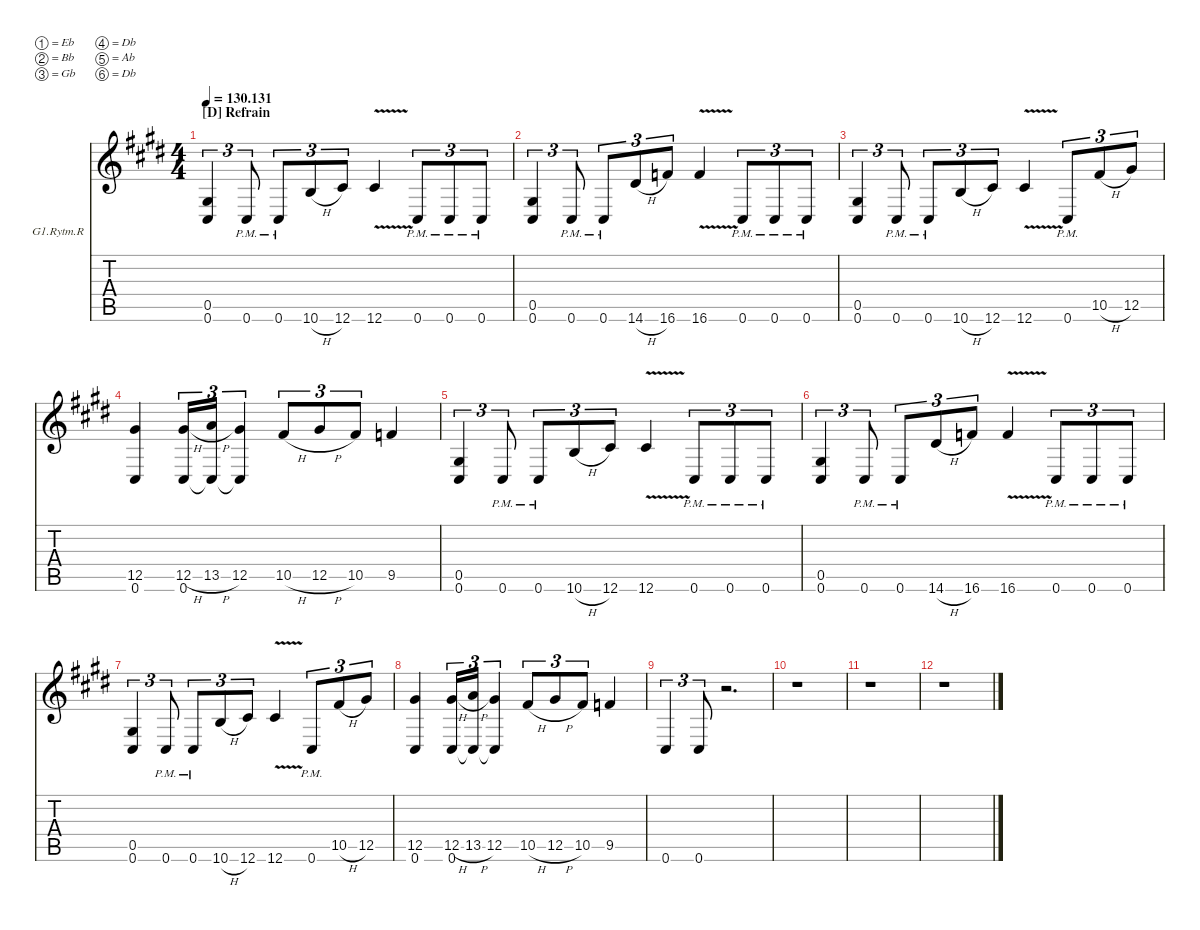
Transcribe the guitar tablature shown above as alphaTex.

\defaultSystemsLayout 4
\hideDynamics
\bracketExtendMode nobrackets
\firstSystemTrackNameOrientation horizontal
\otherSystemsTrackNameOrientation horizontal
\track ("GTR1_Rythm R" "G1.Rytm.R") {defaultSystemsLayout 4 instrument distortionguitar}
\staff {score tabs}
\tuning (Eb4 Bb3 Gb3 Db3 Ab2 Db2)
\ts (4 4)
\section ("D" "Refrain")
\tempo
130.131
\accidentals auto
\clef g2
\ottava regular
\simile none
\ks e
(0.6 0.5).4{tu (3 2) dy mf} 0.6{pm}.8{tu (3 2)} 0.6{pm}.8{tu (3 2)} 10.6{h}.8{tu (3 2)} 12.6.8{tu (3 2)} 12.6{v}.4 0.6{pm}.8{tu (3 2)} 0.6{pm}.8{tu (3 2)} 0.6{pm}.8{tu (3 2)} |
(0.6 0.5).4{tu (3 2)} 0.6{pm}.8{tu (3 2)} 0.6{pm}.8{tu (3 2)} 14.6{h}.8{tu (3 2)} 16.6.8{tu (3 2)} 16.6{v}.4 0.6{pm}.8{tu (3 2)} 0.6{pm}.8{tu (3 2)} 0.6{pm}.8{tu (3 2)} |
(0.6 0.5).4{tu (3 2)} 0.6{pm}.8{tu (3 2)} 0.6{pm}.8{tu (3 2)} 10.6{h}.8{tu (3 2)} 12.6.8{tu (3 2)} 12.6{v}.4 0.6{pm}.8{tu (3 2)} 10.5{h}.8{tu (3 2)} 12.5.8{tu (3 2)} |
(12.5 0.6).4 (12.5{h} 0.6).16{tu (3 2)} (13.5{h} 0.6{t}).16{tu (3 2)} (12.5 0.6{t}).4{tu (3 2)} 10.5{h}.8{tu (3 2)} 12.5{h}.8{tu (3 2)} 10.5.8{tu (3 2)} 9.5.4 |
(0.6 0.5).4{tu (3 2)} 0.6{pm}.8{tu (3 2)} 0.6{pm}.8{tu (3 2)} 10.6{h}.8{tu (3 2)} 12.6.8{tu (3 2)} 12.6{v}.4 0.6{pm}.8{tu (3 2)} 0.6{pm}.8{tu (3 2)} 0.6{pm}.8{tu (3 2)} |
(0.6 0.5).4{tu (3 2)} 0.6{pm}.8{tu (3 2)} 0.6{pm}.8{tu (3 2)} 14.6{h}.8{tu (3 2)} 16.6.8{tu (3 2)} 16.6{v}.4 0.6{pm}.8{tu (3 2)} 0.6{pm}.8{tu (3 2)} 0.6{pm}.8{tu (3 2)} |
(0.6 0.5).4{tu (3 2)} 0.6{pm}.8{tu (3 2)} 0.6{pm}.8{tu (3 2)} 10.6{h}.8{tu (3 2)} 12.6.8{tu (3 2)} 12.6{v}.4 0.6{pm}.8{tu (3 2)} 10.5{h}.8{tu (3 2)} 12.5.8{tu (3 2)} |
(12.5 0.6).4 (12.5{h} 0.6).16{tu (3 2)} (13.5{h} 0.6{t}).16{tu (3 2)} (12.5 0.6{t}).4{tu (3 2)} 10.5{h}.8{tu (3 2)} 12.5{h}.8{tu (3 2)} 10.5.8{tu (3 2)} 9.5.4 |
\scale
0.331678 0.6.4{tu (3 2)} 0.6.8{tu (3 2)} r.2{d} |
\scale
0.217696 r.1 |
\scale
0.217696 r.1 |
\scale
0.232931 r.1
